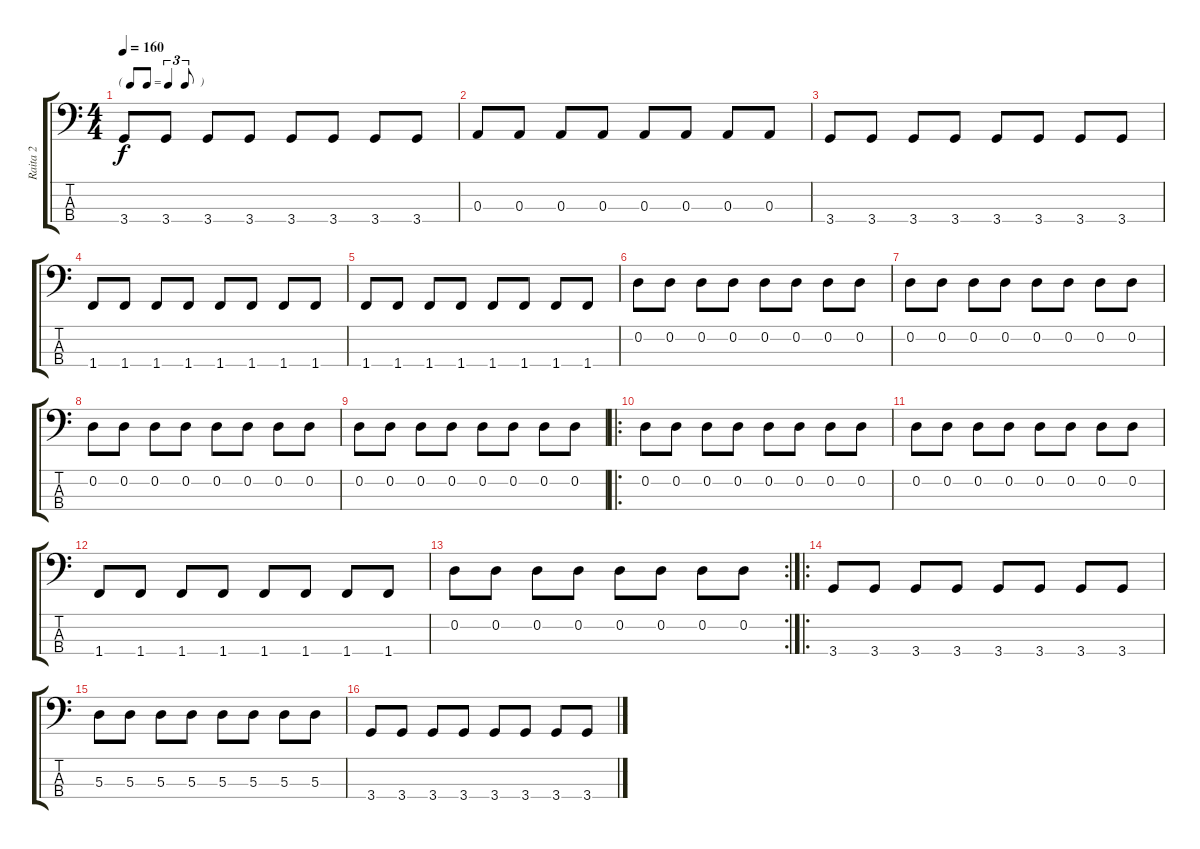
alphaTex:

\track ("Raita 2" "Raita 2") {instrument electricbassfinger}
\staff {score tabs}
\tuning (G2 D2 A1 E1) {hide}
\ts (4 4)
\tf triplet8th
\tempo 160
\clef f4
\ks c
3.4.8{dy f} 3.4.8 3.4.8 3.4.8 3.4.8 3.4.8 3.4.8 3.4.8 |
0.3.8 0.3.8 0.3.8 0.3.8 0.3.8 0.3.8 0.3.8 0.3.8 |
3.4.8 3.4.8 3.4.8 3.4.8 3.4.8 3.4.8 3.4.8 3.4.8 |
1.4.8 1.4.8 1.4.8 1.4.8 1.4.8 1.4.8 1.4.8 1.4.8 |
1.4.8 1.4.8 1.4.8 1.4.8 1.4.8 1.4.8 1.4.8 1.4.8 |
0.2.8 0.2.8 0.2.8 0.2.8 0.2.8 0.2.8 0.2.8 0.2.8 |
0.2.8 0.2.8 0.2.8 0.2.8 0.2.8 0.2.8 0.2.8 0.2.8 |
0.2.8 0.2.8 0.2.8 0.2.8 0.2.8 0.2.8 0.2.8 0.2.8 |
0.2.8 0.2.8 0.2.8 0.2.8 0.2.8 0.2.8 0.2.8 0.2.8 |
\ro
0.2.8 0.2.8 0.2.8 0.2.8 0.2.8 0.2.8 0.2.8 0.2.8 |
0.2.8 0.2.8 0.2.8 0.2.8 0.2.8 0.2.8 0.2.8 0.2.8 |
1.4.8 1.4.8 1.4.8 1.4.8 1.4.8 1.4.8 1.4.8 1.4.8 |
\rc 2
0.2.8 0.2.8 0.2.8 0.2.8 0.2.8 0.2.8 0.2.8 0.2.8 |
\ro
3.4.8 3.4.8 3.4.8 3.4.8 3.4.8 3.4.8 3.4.8 3.4.8 |
5.3.8 5.3.8 5.3.8 5.3.8 5.3.8 5.3.8 5.3.8 5.3.8 |
3.4.8 3.4.8 3.4.8 3.4.8 3.4.8 3.4.8 3.4.8 3.4.8
